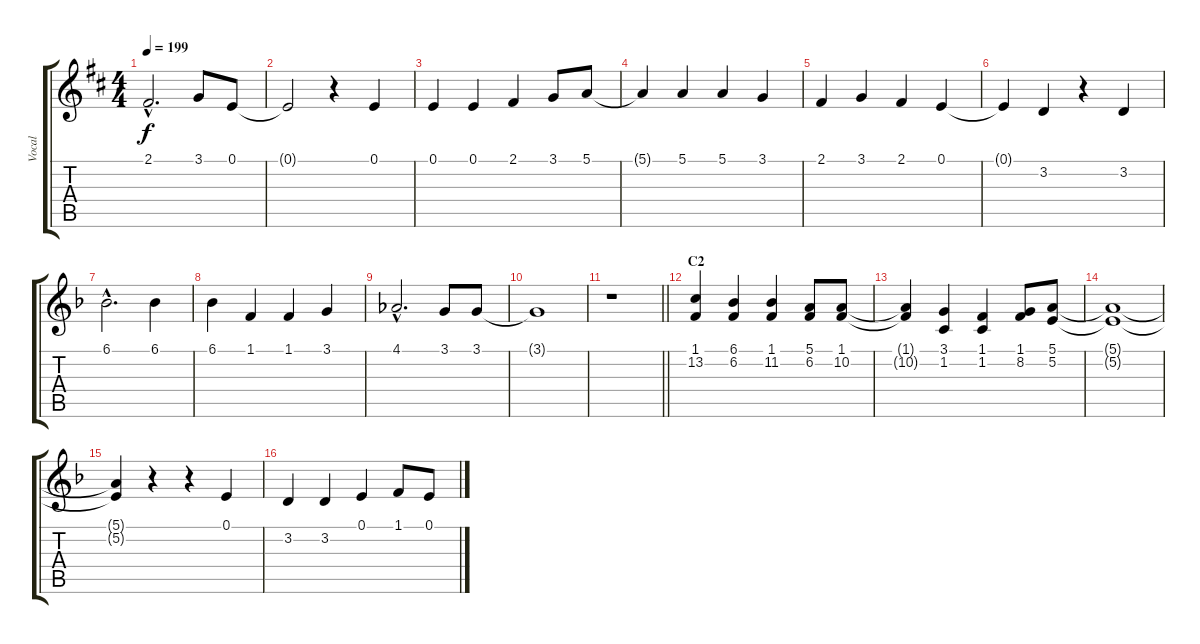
\track ("Vocal" "Vocal") {instrument stringensemble1}
\staff {score tabs}
\tuning (E4 B3 G3 D3 A2 E2) {hide}
\ts (4 4)
\tempo 199
\clef g2
\ks d
2.1{hac}.2{d dy f} 3.1.8 0.1.8 |
0.1{t}.2 r.4 0.1.4 |
0.1.4 0.1.4 2.1.4 3.1.8 5.1.8 |
5.1{t}.4 5.1.4 5.1.4 3.1.4 |
2.1.4 3.1.4 2.1.4 0.1.4 |
0.1{t}.4 3.2.4 r.4 3.2.4 |
\ks f
6.1{hac}.2{d} 6.1.4 |
6.1.4 1.1.4 1.1.4 3.1.4 |
4.1{hac}.2{d} 3.1.8 3.1.8 |
3.1{t}.1 |
\barLineRight lightlight
r.1 |
\section ("" "C2")
(1.1 13.2).4 (6.1 6.2).4 (1.1 11.2).4 (5.1 6.2).8 (1.1 10.2).8 |
(1.1{t} 10.2{t}).4 (3.1 1.2).4 (1.1 1.2).4 (1.1 8.2).8 (5.1 5.2).8 |
(5.1{t} 5.2{t}).1 |
(5.1{t} 5.2{t}).4 r.4 r.4 0.1.4 |
3.2.4 3.2.4 0.1.4 1.1.8 0.1.8
